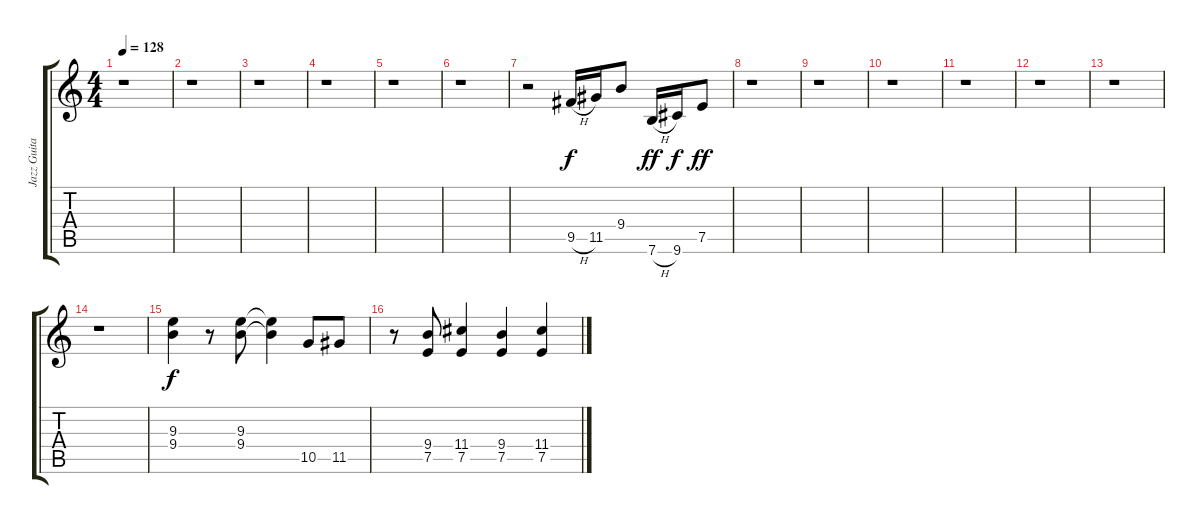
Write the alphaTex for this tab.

\track ("Jazz Guitar" "Jazz Guita") {instrument electricguitarjazz}
\staff {score tabs}
\tuning (E4 B3 G3 D3 A2 E2) {hide}
\ts (4 4)
\tempo 128
\clef g2
\ks c
r.1{dy f instrument electricguitarjazz} |
r.1 |
r.1 |
r.1 |
r.1 |
r.1 |
r.2 9.5{h}.16 11.5.16 9.4.8 7.6{h}.16{dy ff} 9.6.16{dy f} 7.5.8{dy ff} |
r.1 |
r.1 |
r.1 |
r.1 |
r.1 |
r.1 |
r.1 |
(9.3 9.4).4{dy f} r.8 (9.3 9.4).8 (9.3{t} 9.4{t}).4 10.5.8 11.5.8 |
r.8 (9.4 7.5).8 (11.4 7.5).4 (9.4 7.5).4 (11.4 7.5).4
